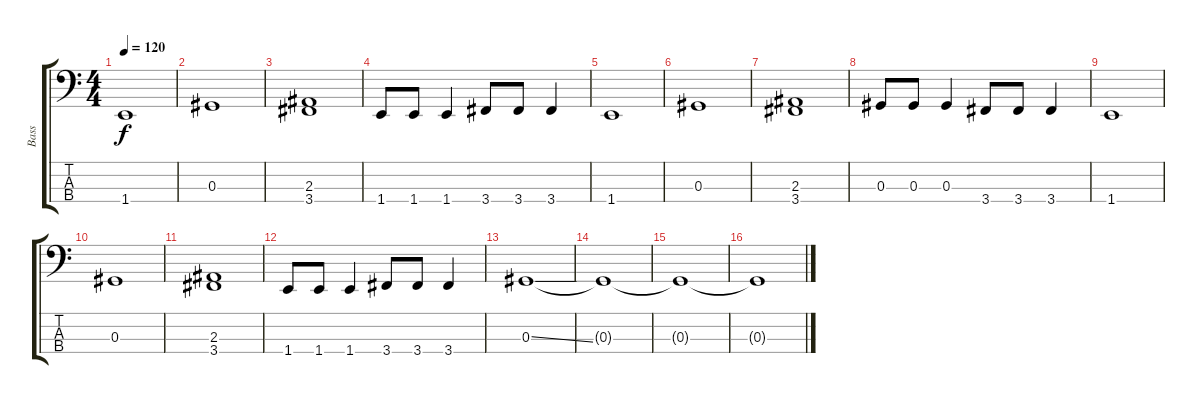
\track ("Bass" "Bass") {instrument electricbassfinger}
\staff {score tabs}
\tuning (Gb2 Db2 Ab1 Eb1) {hide}
\ts (4 4)
\tempo 120
\clef f4
\ks c
1.4.1{dy f} |
0.3.1 |
(2.3 3.4).1 |
1.4.8 1.4.8 1.4.4 3.4.8 3.4.8 3.4.4 |
1.4.1 |
0.3.1 |
(2.3 3.4).1 |
0.3.8 0.3.8 0.3.4 3.4.8 3.4.8 3.4.4 |
1.4.1 |
0.3.1 |
(2.3 3.4).1 |
1.4.8 1.4.8 1.4.4 3.4.8 3.4.8 3.4.4 |
0.3{ss}.1{volume 0} |
0.3{t}.1 |
0.3{t}.1 |
0.3{t}.1
